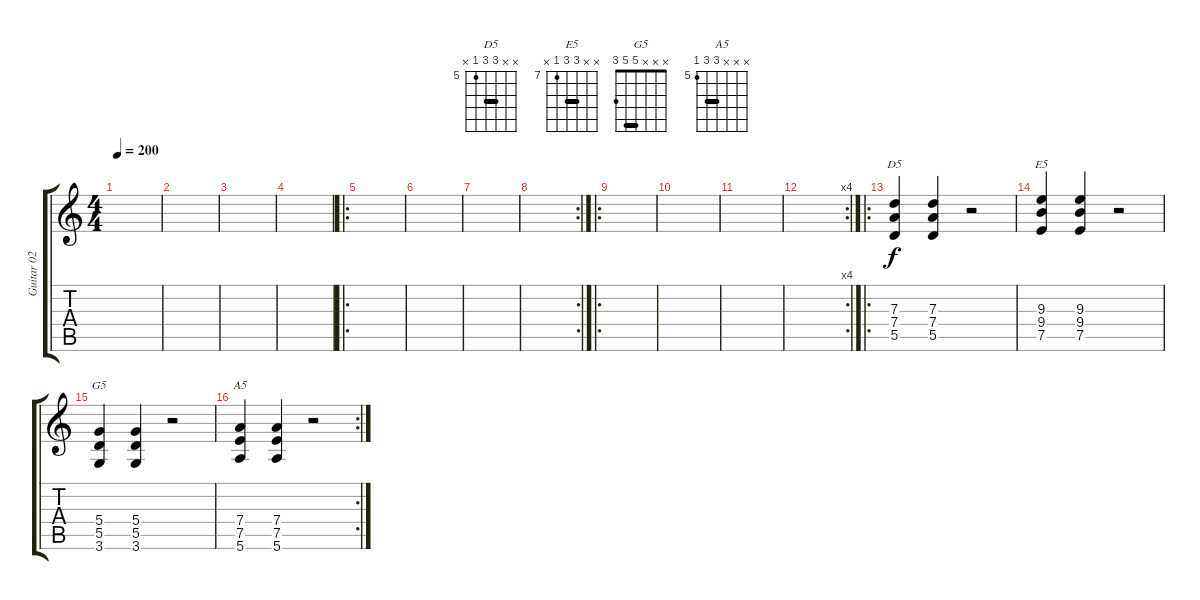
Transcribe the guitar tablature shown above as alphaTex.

\track ("Guitar 02 (Laci Braun)" "Guitar 02 ") {instrument overdrivenguitar}
\staff {score tabs}
\tuning (E4 B3 G3 D3 A2 E2) {hide}
\chord ("D5" x x 7 7 5 x) {firstfret 5 barre 7}
\chord ("E5" x x 9 9 7 x) {firstfret 7 barre 9}
\chord ("G5" x x x 5 5 3) {barre 5}
\chord ("A5" x x x 7 7 5) {firstfret 5 barre 7}
\ts (4 4)
\tempo 200
\clef g2
\ks c
|
|
|
|
\ro
|
|
|
\rc 2
|
\ro
|
|
|
\rc 4
|
\ro
(7.3 7.4 5.5).4{ch "D5"} (7.3 7.4 5.5).4 r.2 |
(9.3 9.4 7.5).4{ch "E5"} (9.3 9.4 7.5).4 r.2 |
(5.4 5.5 3.6).4{ch "G5"} (5.4 5.5 3.6).4 r.2 |
\rc 2
(7.4 7.5 5.6).4{ch "A5"} (7.4 7.5 5.6).4 r.2
